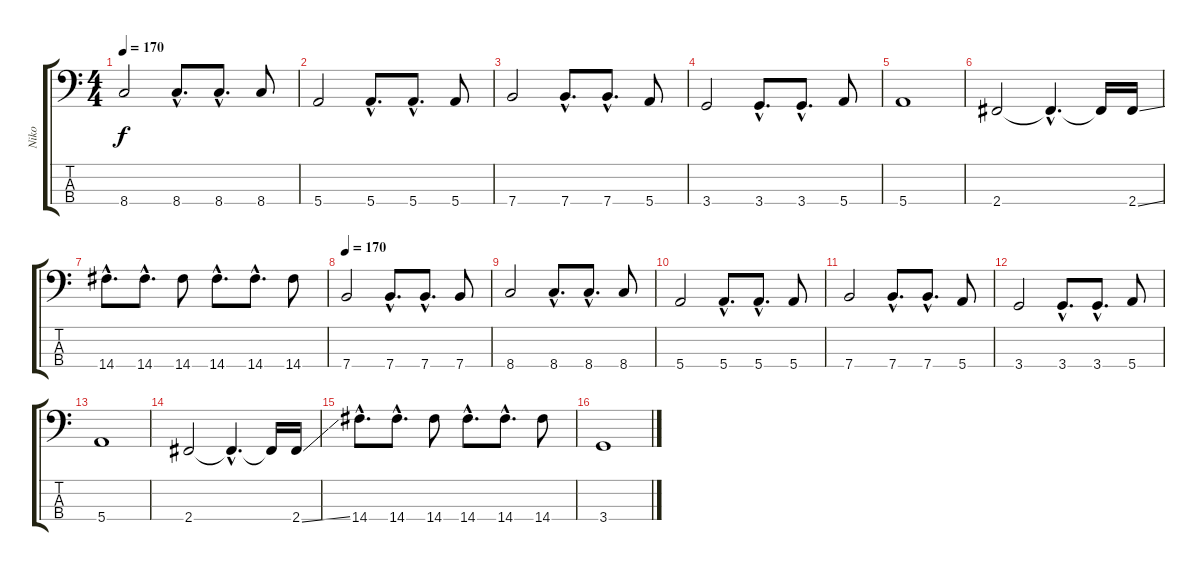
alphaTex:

\track ("Niko" "Niko") {instrument electricbassfinger}
\staff {score tabs}
\tuning (G2 D2 A1 E1) {hide}
\ts (4 4)
\tempo 170
\clef f4
\ks c
8.4.2{dy f} 8.4{hac}.8{d} 8.4{hac}.8{d} 8.4.8 |
5.4.2 5.4{hac}.8{d} 5.4{hac}.8{d} 5.4.8 |
7.4.2 7.4{hac}.8{d} 7.4{hac}.8{d} 5.4.8 |
3.4.2 3.4{hac}.8{d} 3.4{hac}.8{d} 5.4.8 |
5.4.1 |
2.4.2 2.4{hac t}.4{d} 2.4{t}.16 2.4{ss}.16 |
14.4{hac}.8{d} 14.4{hac}.8{d} 14.4.8 14.4{hac}.8{d} 14.4{hac}.8{d} 14.4.8 |
\tempo 170
7.4.2 7.4{hac}.8{d} 7.4{hac}.8{d} 7.4.8 |
8.4.2 8.4{hac}.8{d} 8.4{hac}.8{d} 8.4.8 |
5.4.2 5.4{hac}.8{d} 5.4{hac}.8{d} 5.4.8 |
7.4.2 7.4{hac}.8{d} 7.4{hac}.8{d} 5.4.8 |
3.4.2 3.4{hac}.8{d} 3.4{hac}.8{d} 5.4.8 |
5.4.1 |
2.4.2 2.4{hac t}.4{d} 2.4{t}.16 2.4{ss}.16 |
14.4{hac}.8{d} 14.4{hac}.8{d} 14.4.8 14.4{hac}.8{d} 14.4{hac}.8{d} 14.4.8 |
3.4.1
